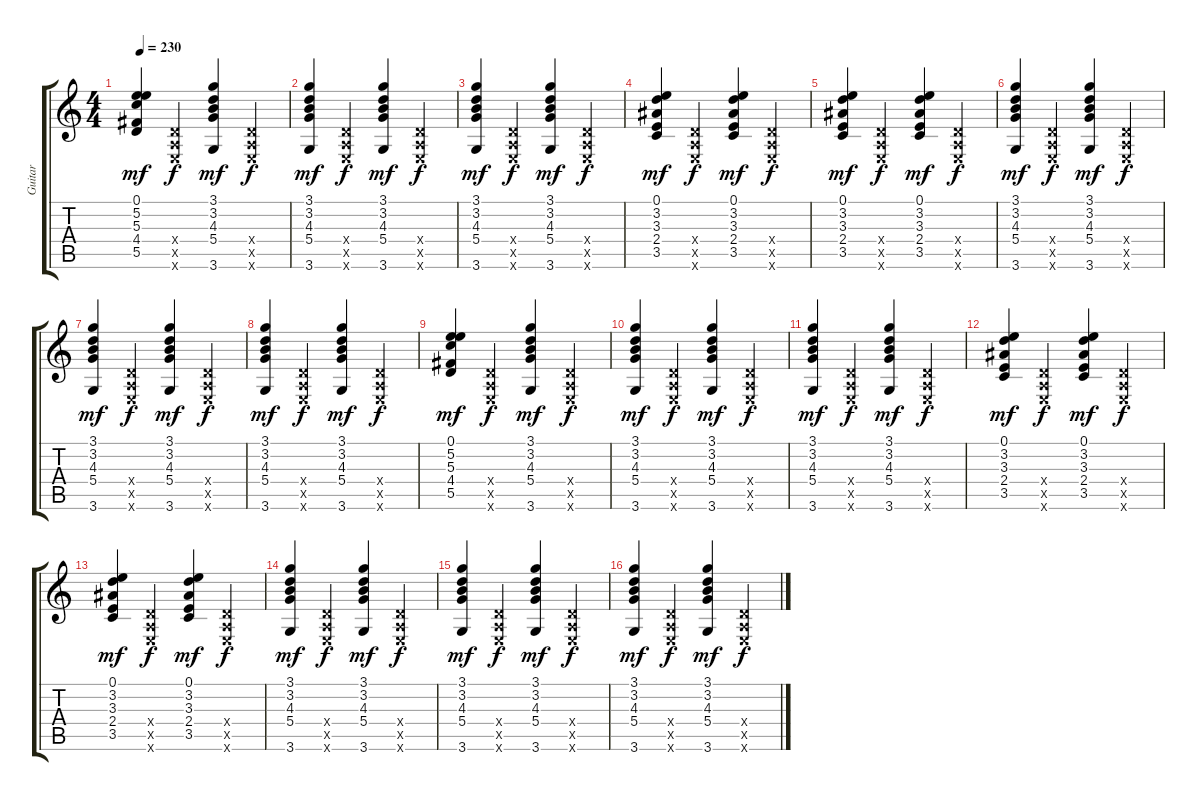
\track ("Guitar" "Guitar") {instrument acousticguitarnylon}
\staff {score tabs}
\tuning (E4 B3 G3 D3 A2 E2) {hide}
\ts (4 4)
\tempo 230
\clef g2
\ks c
(0.1 5.2 5.3 4.4 5.5).4{dy mf} (0.4{x} 0.5{x} 0.6{x}).4{dy f} (3.1 3.2 4.3 5.4 3.6).4{dy mf} (0.4{x} 0.5{x} 0.6{x}).4{dy f} |
(3.1 3.2 4.3 5.4 3.6).4{dy mf} (0.4{x} 0.5{x} 0.6{x}).4{dy f} (3.1 3.2 4.3 5.4 3.6).4{dy mf} (0.4{x} 0.5{x} 0.6{x}).4{dy f} |
(3.1 3.2 4.3 5.4 3.6).4{dy mf} (0.4{x} 0.5{x} 0.6{x}).4{dy f} (3.1 3.2 4.3 5.4 3.6).4{dy mf} (0.4{x} 0.5{x} 0.6{x}).4{dy f} |
(0.1 3.2 3.3 2.4 3.5).4{dy mf} (0.4{x} 0.5{x} 0.6{x}).4{dy f} (0.1 3.2 3.3 2.4 3.5).4{dy mf} (0.4{x} 0.5{x} 0.6{x}).4{dy f} |
(0.1 3.2 3.3 2.4 3.5).4{dy mf} (0.4{x} 0.5{x} 0.6{x}).4{dy f} (0.1 3.2 3.3 2.4 3.5).4{dy mf} (0.4{x} 0.5{x} 0.6{x}).4{dy f} |
(3.1 3.2 4.3 5.4 3.6).4{dy mf} (0.4{x} 0.5{x} 0.6{x}).4{dy f} (3.1 3.2 4.3 5.4 3.6).4{dy mf} (0.4{x} 0.5{x} 0.6{x}).4{dy f} |
(3.1 3.2 4.3 5.4 3.6).4{dy mf} (0.4{x} 0.5{x} 0.6{x}).4{dy f} (3.1 3.2 4.3 5.4 3.6).4{dy mf} (0.4{x} 0.5{x} 0.6{x}).4{dy f} |
(3.1 3.2 4.3 5.4 3.6).4{dy mf} (0.4{x} 0.5{x} 0.6{x}).4{dy f} (3.1 3.2 4.3 5.4 3.6).4{dy mf} (0.4{x} 0.5{x} 0.6{x}).4{dy f} |
(0.1 5.2 5.3 4.4 5.5).4{dy mf} (0.4{x} 0.5{x} 0.6{x}).4{dy f} (3.1 3.2 4.3 5.4 3.6).4{dy mf} (0.4{x} 0.5{x} 0.6{x}).4{dy f} |
(3.1 3.2 4.3 5.4 3.6).4{dy mf} (0.4{x} 0.5{x} 0.6{x}).4{dy f} (3.1 3.2 4.3 5.4 3.6).4{dy mf} (0.4{x} 0.5{x} 0.6{x}).4{dy f} |
(3.1 3.2 4.3 5.4 3.6).4{dy mf} (0.4{x} 0.5{x} 0.6{x}).4{dy f} (3.1 3.2 4.3 5.4 3.6).4{dy mf} (0.4{x} 0.5{x} 0.6{x}).4{dy f} |
(0.1 3.2 3.3 2.4 3.5).4{dy mf} (0.4{x} 0.5{x} 0.6{x}).4{dy f} (0.1 3.2 3.3 2.4 3.5).4{dy mf} (0.4{x} 0.5{x} 0.6{x}).4{dy f} |
(0.1 3.2 3.3 2.4 3.5).4{dy mf} (0.4{x} 0.5{x} 0.6{x}).4{dy f} (0.1 3.2 3.3 2.4 3.5).4{dy mf} (0.4{x} 0.5{x} 0.6{x}).4{dy f} |
(3.1 3.2 4.3 5.4 3.6).4{dy mf} (0.4{x} 0.5{x} 0.6{x}).4{dy f} (3.1 3.2 4.3 5.4 3.6).4{dy mf} (0.4{x} 0.5{x} 0.6{x}).4{dy f} |
(3.1 3.2 4.3 5.4 3.6).4{dy mf} (0.4{x} 0.5{x} 0.6{x}).4{dy f} (3.1 3.2 4.3 5.4 3.6).4{dy mf} (0.4{x} 0.5{x} 0.6{x}).4{dy f} |
(3.1 3.2 4.3 5.4 3.6).4{dy mf} (0.4{x} 0.5{x} 0.6{x}).4{dy f} (3.1 3.2 4.3 5.4 3.6).4{dy mf} (0.4{x} 0.5{x} 0.6{x}).4{dy f}
